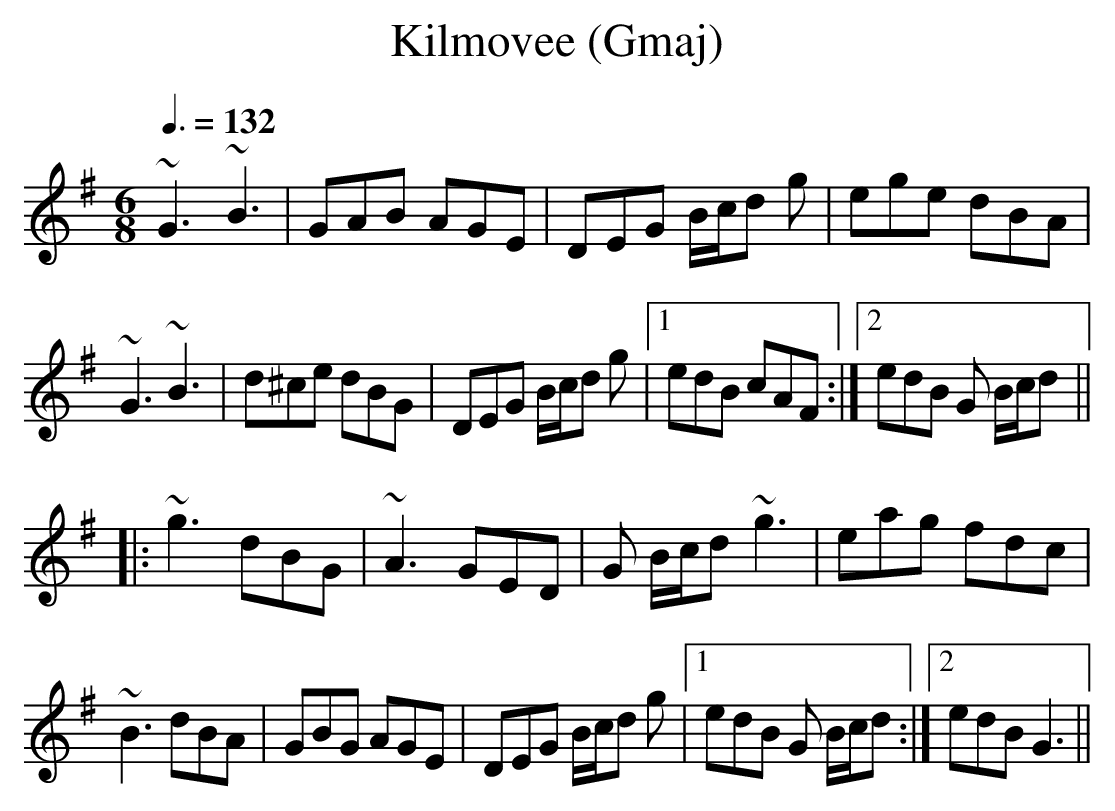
X:1
T:Kilmovee (Gmaj)
Q:3/8=132
M:6/8
L:1/8
K:Gmaj
~G3 ~B3|GAB AGE|DEG B/c/d g|ege dBA|
~G3 ~B3|d^ce dBG|DEG B/c/d g|1edB cAF:|2edB G B/c/d||
|:~g3 dBG|~A3 GED|G B/c/d ~g3|eag fdc|
~B3 dBA|GBG AGE|DEG B/c/d g|1edB G B/c/d:|2edB G3||
